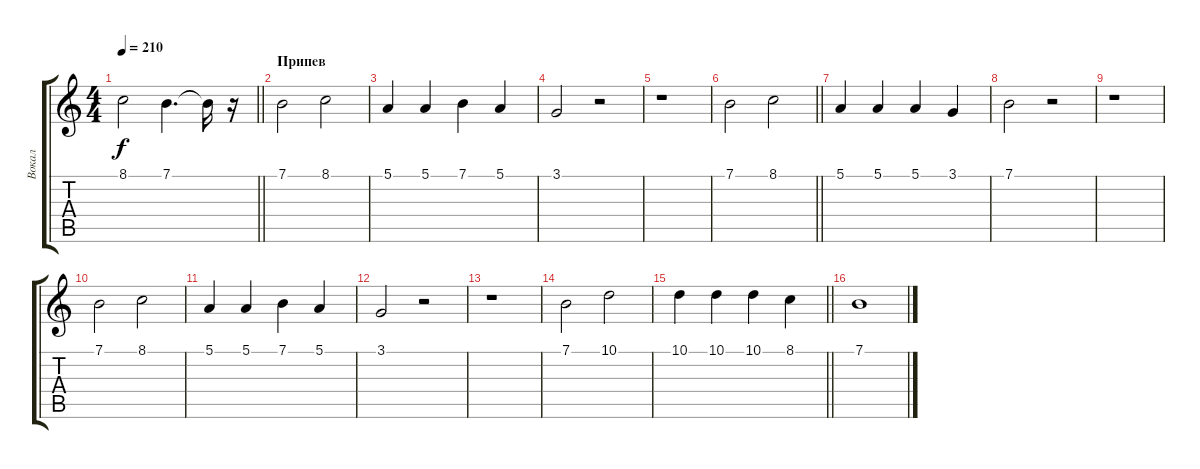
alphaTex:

\track ("Вокал" "Вокал") {instrument tenorsax}
\staff {score tabs}
\tuning (E4 B3 G3 D3 A2 E2) {hide}
\ts (4 4)
\tempo 210
\clef g2
\barLineRight lightlight
\ks c
8.1.2{dy f} 7.1.4{d} 7.1{t}.16 r.16 |
\section ("" "Припев")
7.1.2 8.1.2 |
5.1.4 5.1.4 7.1.4 5.1.4 |
3.1.2 r.2 |
r.1 |
\barLineRight lightlight
7.1.2 8.1.2 |
5.1.4 5.1.4 5.1.4 3.1.4 |
7.1.2 r.2 |
r.1 |
7.1.2 8.1.2 |
5.1.4 5.1.4 7.1.4 5.1.4 |
3.1.2 r.2 |
r.1 |
7.1.2 10.1.2 |
\barLineRight lightlight
10.1.4 10.1.4 10.1.4 8.1.4 |
7.1.1
